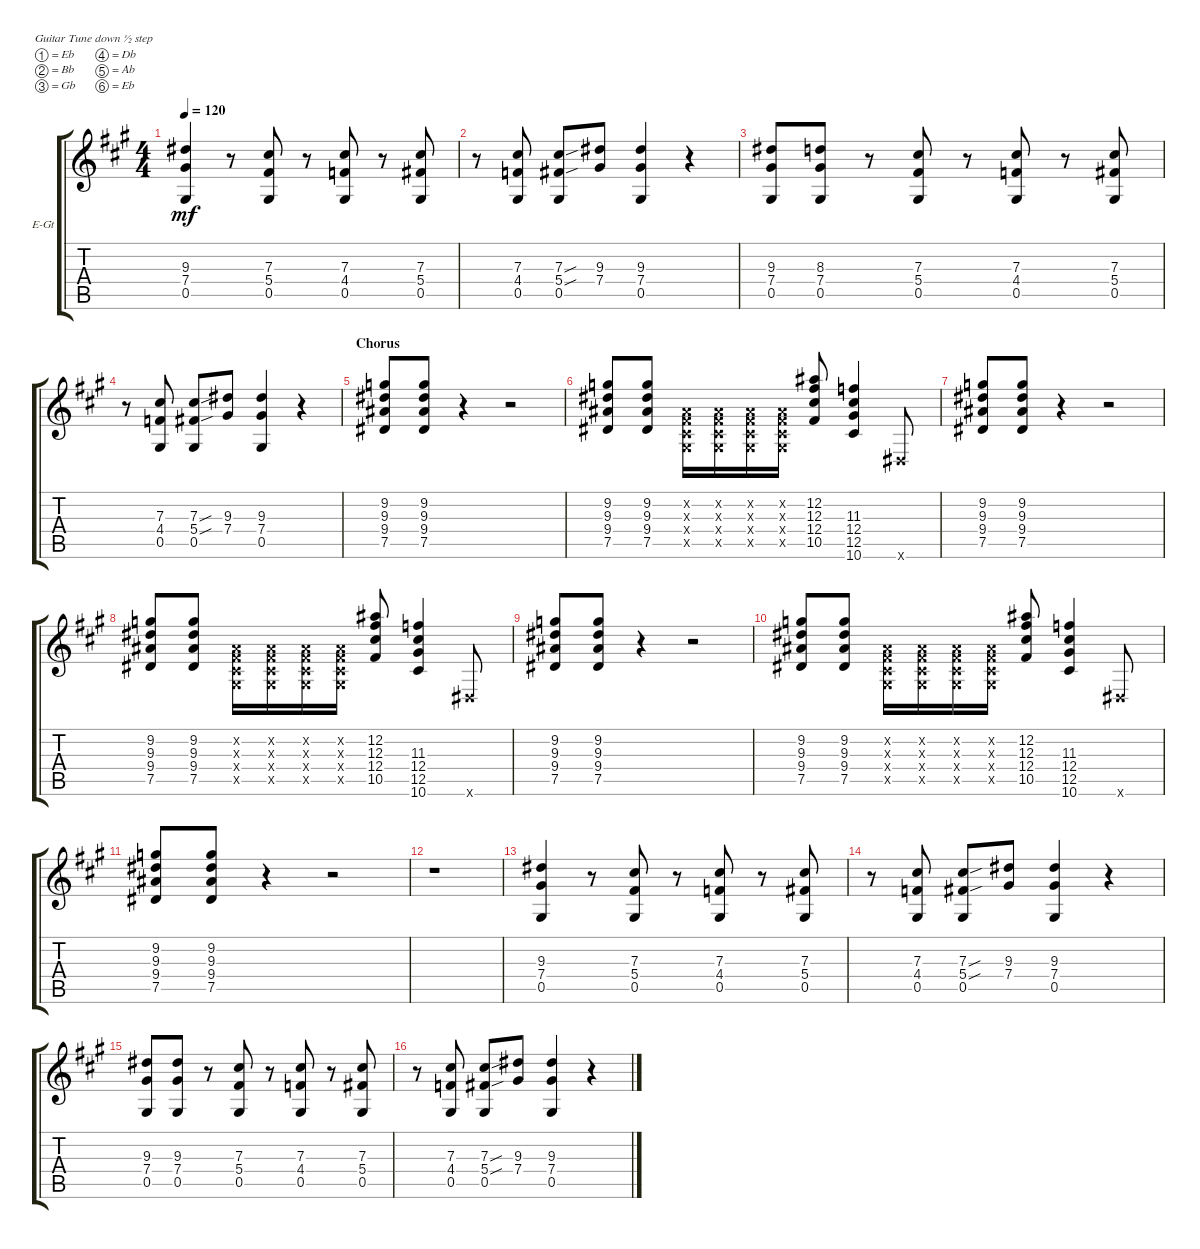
\defaultSystemsLayout 4
\bracketExtendMode groupsimilarinstruments
\firstSystemTrackNameOrientation horizontal
\otherSystemsTrackNameOrientation horizontal
\track ("PAUL STANLEY" "E-Gt") {solo instrument distortionguitar}
\staff {score tabs}
\tuning (Eb4 Bb3 Gb3 Db3 Ab2 Eb2)
\ts (4 4)
\tempo 120
\clef g2
\ks a
(0.5 7.4 9.3).4{dy mf} r.8 (7.3 5.4 0.5).8 r.8 (0.5 4.4 7.3).8 r.8 (0.5 5.4 7.3).8 |
r.8 (0.5 4.4 7.3).8 (7.3{sou} 5.4{sou} 0.5).8 (7.4 9.3).8 (9.3 7.4 0.5).4 r.4 |
(0.5 7.4 9.3).8 (0.5 7.4 8.3).8 r.8 (0.5 5.4 7.3).8 r.8 (0.5 4.4 7.3).8 r.8 (7.3 5.4 0.5).8 |
r.8 (0.5 4.4 7.3).8 (7.3{sou} 5.4{sou} 0.5).8 (7.4 9.3).8 (9.3 7.4 0.5).4 r.4 |
\section ("" "Chorus")
(7.5 9.4 9.3 9.2).8{beam invert} (9.3 9.4 7.5 9.2).8 r.4 r.2 |
(7.5 9.4 9.3 9.2).8{beam invert} (9.2 9.3 9.4 7.5).8 (0.5{x} 0.4{x} 0.3{x} 0.2{x}).16 (0.5{x} 0.4{x} 0.3{x} 0.2{x}).16 (0.5{x} 0.4{x} 0.3{x} 0.2{x}).16 (0.5{x} 0.4{x} 0.3{x} 0.2{x}).16 (12.3 12.4 10.5 12.2).8{beam invert} (10.6 12.5 12.4 11.3).4 0.6{x}.8 |
(7.5 9.4 9.3 9.2).8{beam invert} (9.3 9.4 7.5 9.2).8 r.4 r.2 |
(7.5 9.4 9.3 9.2).8{beam invert} (9.2 9.3 9.4 7.5).8 (0.5{x} 0.4{x} 0.3{x} 0.2{x}).16 (0.5{x} 0.4{x} 0.3{x} 0.2{x}).16 (0.5{x} 0.4{x} 0.3{x} 0.2{x}).16 (0.5{x} 0.4{x} 0.3{x} 0.2{x}).16 (12.3 12.4 10.5 12.2).8{beam invert} (10.6 12.5 12.4 11.3).4 0.6{x}.8 |
(7.5 9.4 9.3 9.2).8{beam invert} (9.3 9.4 7.5 9.2).8 r.4 r.2 |
(7.5 9.4 9.3 9.2).8{beam invert} (9.2 9.3 9.4 7.5).8 (0.5{x} 0.4{x} 0.3{x} 0.2{x}).16 (0.5{x} 0.4{x} 0.3{x} 0.2{x}).16 (0.5{x} 0.4{x} 0.3{x} 0.2{x}).16 (0.5{x} 0.4{x} 0.3{x} 0.2{x}).16 (12.3 12.4 10.5 12.2).8{beam invert} (10.6 12.5 12.4 11.3).4 0.6{x}.8 |
(7.5 9.4 9.3 9.2).8{beam invert} (9.3 9.4 7.5 9.2).8 r.4 r.2 |
r.1 |
(0.5 7.4 9.3).4 r.8 (0.5 5.4 7.3).8 r.8 (0.5 4.4 7.3).8 r.8 (0.5 5.4 7.3).8 |
r.8 (0.5 4.4 7.3).8 (7.3{sou} 5.4{sou} 0.5).8 (9.3 7.4).8 (0.5 7.4 9.3).4 r.4 |
(9.3 7.4 0.5).8 (0.5 7.4 9.3).8 r.8 (0.5 5.4 7.3).8 r.8 (0.5 4.4 7.3).8 r.8 (7.3 5.4 0.5).8 |
r.8 (0.5 4.4 7.3).8 (7.3{sou} 5.4{sou} 0.5).8 (9.3 7.4).8 (0.5 7.4 9.3).4 r.4
